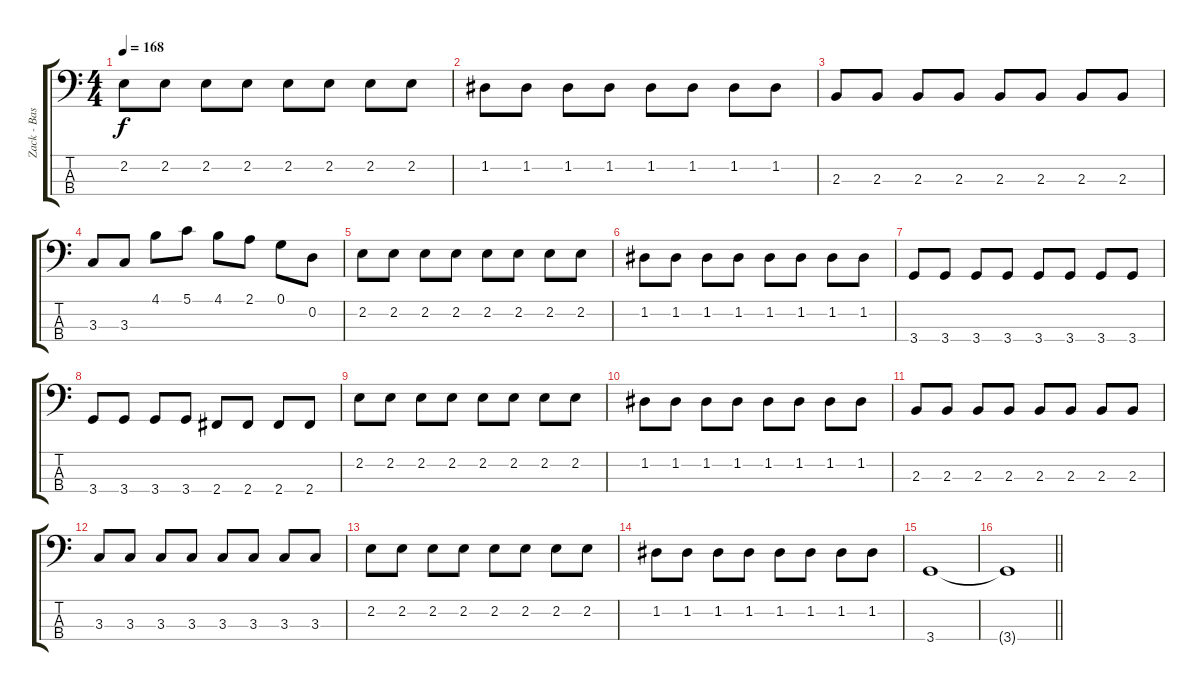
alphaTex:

\track ("Zack - Bass" "Zack - Bas") {instrument electricbassfinger}
\staff {score tabs}
\tuning (G2 D2 A1 E1) {hide}
\ts (4 4)
\tempo 168
\clef f4
\ks c
2.2.8{dy f} 2.2.8 2.2.8 2.2.8 2.2.8 2.2.8 2.2.8 2.2.8 |
1.2.8 1.2.8 1.2.8 1.2.8 1.2.8 1.2.8 1.2.8 1.2.8 |
2.3.8 2.3.8 2.3.8 2.3.8 2.3.8 2.3.8 2.3.8 2.3.8 |
3.3.8 3.3.8 4.1.8 5.1.8 4.1.8 2.1.8 0.1.8 0.2.8 |
2.2.8 2.2.8 2.2.8 2.2.8 2.2.8 2.2.8 2.2.8 2.2.8 |
1.2.8 1.2.8 1.2.8 1.2.8 1.2.8 1.2.8 1.2.8 1.2.8 |
3.4.8 3.4.8 3.4.8 3.4.8 3.4.8 3.4.8 3.4.8 3.4.8 |
3.4.8 3.4.8 3.4.8 3.4.8 2.4.8 2.4.8 2.4.8 2.4.8 |
2.2.8 2.2.8 2.2.8 2.2.8 2.2.8 2.2.8 2.2.8 2.2.8 |
1.2.8 1.2.8 1.2.8 1.2.8 1.2.8 1.2.8 1.2.8 1.2.8 |
2.3.8 2.3.8 2.3.8 2.3.8 2.3.8 2.3.8 2.3.8 2.3.8 |
3.3.8 3.3.8 3.3.8 3.3.8 3.3.8 3.3.8 3.3.8 3.3.8 |
2.2.8 2.2.8 2.2.8 2.2.8 2.2.8 2.2.8 2.2.8 2.2.8 |
1.2.8 1.2.8 1.2.8 1.2.8 1.2.8 1.2.8 1.2.8 1.2.8 |
3.4.1 |
\barLineRight lightlight
3.4{t}.1
